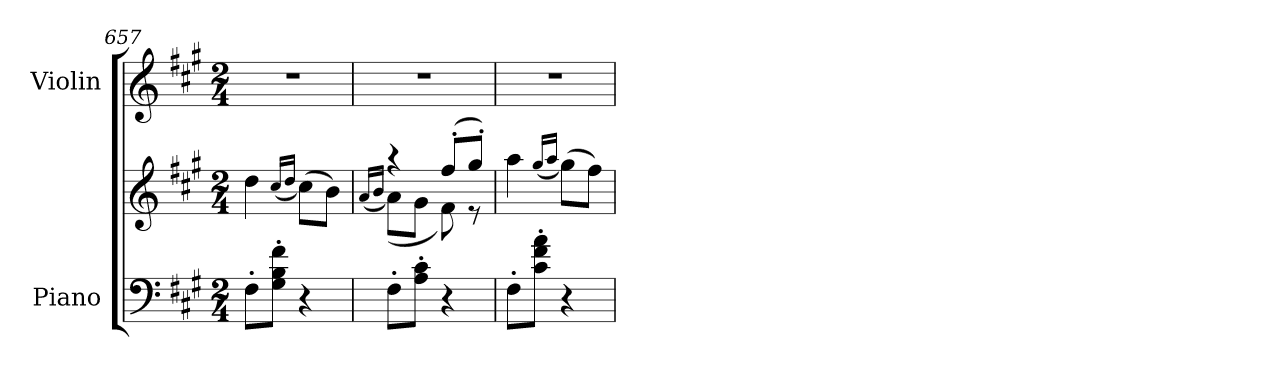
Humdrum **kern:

**kern	**kern	**kern
*part2	*part2	*part1
*staff3	*staff2	*staff1
*I"Piano	*	*I"Violin
*I'Pno.	*	*I'Vln.
*clefF4	*clefG2	*clefG2
*k[f#c#g#]	*k[f#c#g#]	*k[f#c#g#]
*M2/4	*M2/4	*M2/4
=657	=657	=657
8F#'\L	4dd\	2r
8G#\' 8B\' 8f#\'J	.	.
.	(16qcc#/LL	.
.	16qdd/JJ	.
4r	(8cc#\L)	.
.	8b\J)	.
=658	=658	=658
*	*^	*
.	.	(16qa/LL	.
.	.	16qb/JJ	.
8F#'\L	4r	(8a\L)	2r
8A\' 8c#\'J	.	8g#\J	.
4r	(8ff#'/L	8f#\)	.
.	8gg#'/J)	8r	.
*	*v	*v	*
!!LO:PB:g=z
=659	=659	=659
8F#'\L	4aa\	2r
8c#\' 8f#\' 8a\'J	.	.
.	(16qgg#/LL	.
.	16qaa/JJ	.
4r	(8gg#\L)	.
.	8ff#\J)	.
=	=	=
*-	*-	*-
